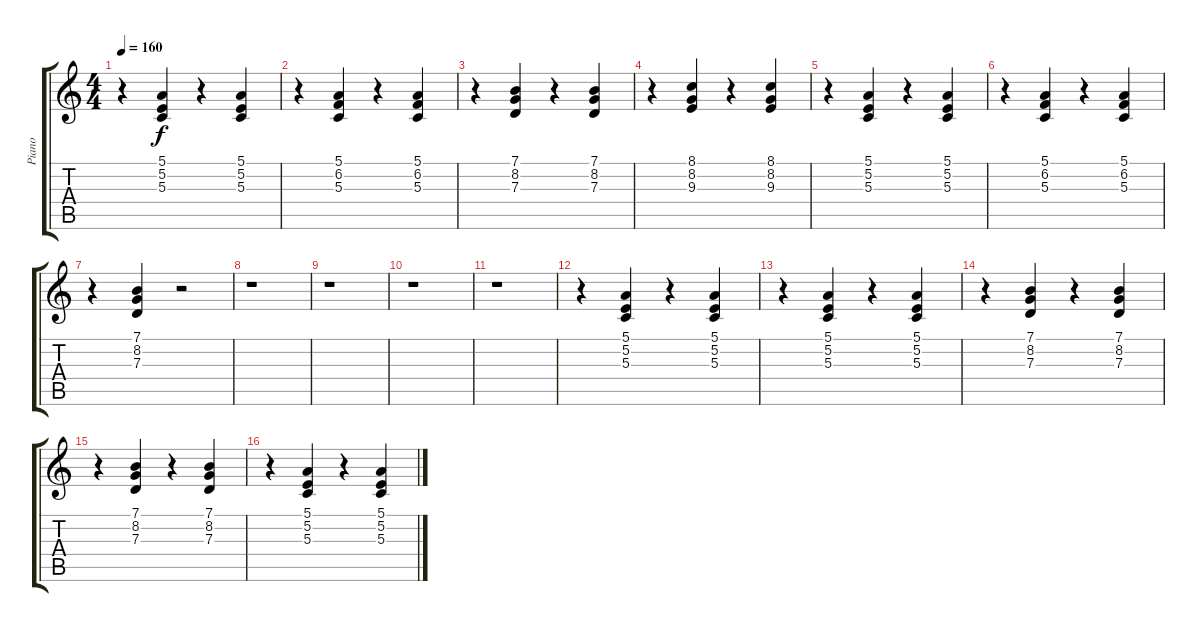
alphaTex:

\track ("Piano" "Piano") {instrument electricpiano1}
\staff {score tabs}
\tuning (E4 B3 G3 D3 A2 E2) {hide}
\ts (4 4)
\tempo 160
\clef g2
\ks c
r.4{dy f} (5.1 5.2 5.3).4 r.4 (5.1 5.2 5.3).4 |
r.4 (5.1 6.2 5.3).4 r.4 (5.1 6.2 5.3).4 |
r.4 (7.1 8.2 7.3).4 r.4 (7.1 8.2 7.3).4 |
r.4 (8.1 8.2 9.3).4 r.4 (8.1 8.2 9.3).4 |
r.4 (5.1 5.2 5.3).4 r.4 (5.1 5.2 5.3).4 |
r.4 (5.1 6.2 5.3).4 r.4 (5.1 6.2 5.3).4 |
r.4 (7.1 8.2 7.3).4 r.2 |
r.1 |
r.1 |
r.1 |
r.1 |
r.4 (5.1 5.2 5.3).4 r.4 (5.1 5.2 5.3).4 |
r.4 (5.1 5.2 5.3).4 r.4 (5.1 5.2 5.3).4 |
r.4 (7.1 8.2 7.3).4 r.4 (7.1 8.2 7.3).4 |
r.4 (7.1 8.2 7.3).4 r.4 (7.1 8.2 7.3).4 |
r.4 (5.1 5.2 5.3).4 r.4 (5.1 5.2 5.3).4
